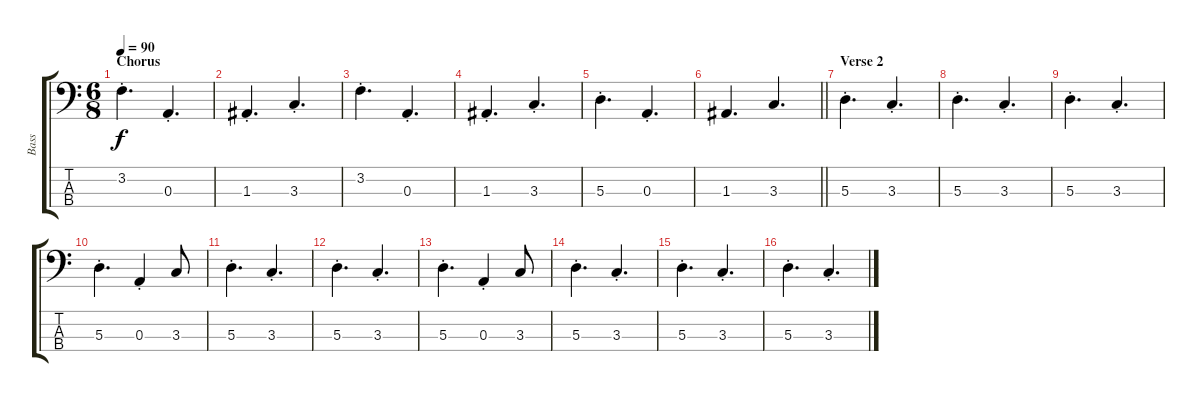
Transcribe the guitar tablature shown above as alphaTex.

\track ("Bass" "Bass") {instrument electricbassfinger}
\staff {score tabs}
\tuning (G2 D2 A1 E1) {hide}
\ts (6 8)
\section ("" "Chorus")
\tempo 90
\clef f4
\ks c
3.2{st}.4{d dy f} 0.3{st}.4{d} |
1.3{st}.4{d} 3.3{st}.4{d} |
3.2{st}.4{d} 0.3{st}.4{d} |
1.3{st}.4{d} 3.3{st}.4{d} |
5.3{st}.4{d} 0.3{st}.4{d} |
\barLineRight lightlight
1.3.4{d} 3.3.4{d} |
\section ("" "Verse 2")
5.3{st}.4{d} 3.3{st}.4{d} |
5.3{st}.4{d} 3.3{st}.4{d} |
5.3{st}.4{d} 3.3{st}.4{d} |
5.3{st}.4{d} 0.3{st}.4 3.3.8 |
5.3{st}.4{d} 3.3{st}.4{d} |
5.3{st}.4{d} 3.3{st}.4{d} |
5.3{st}.4{d} 0.3{st}.4 3.3.8 |
5.3{st}.4{d} 3.3{st}.4{d} |
5.3{st}.4{d} 3.3{st}.4{d} |
5.3{st}.4{d} 3.3{st}.4{d}
